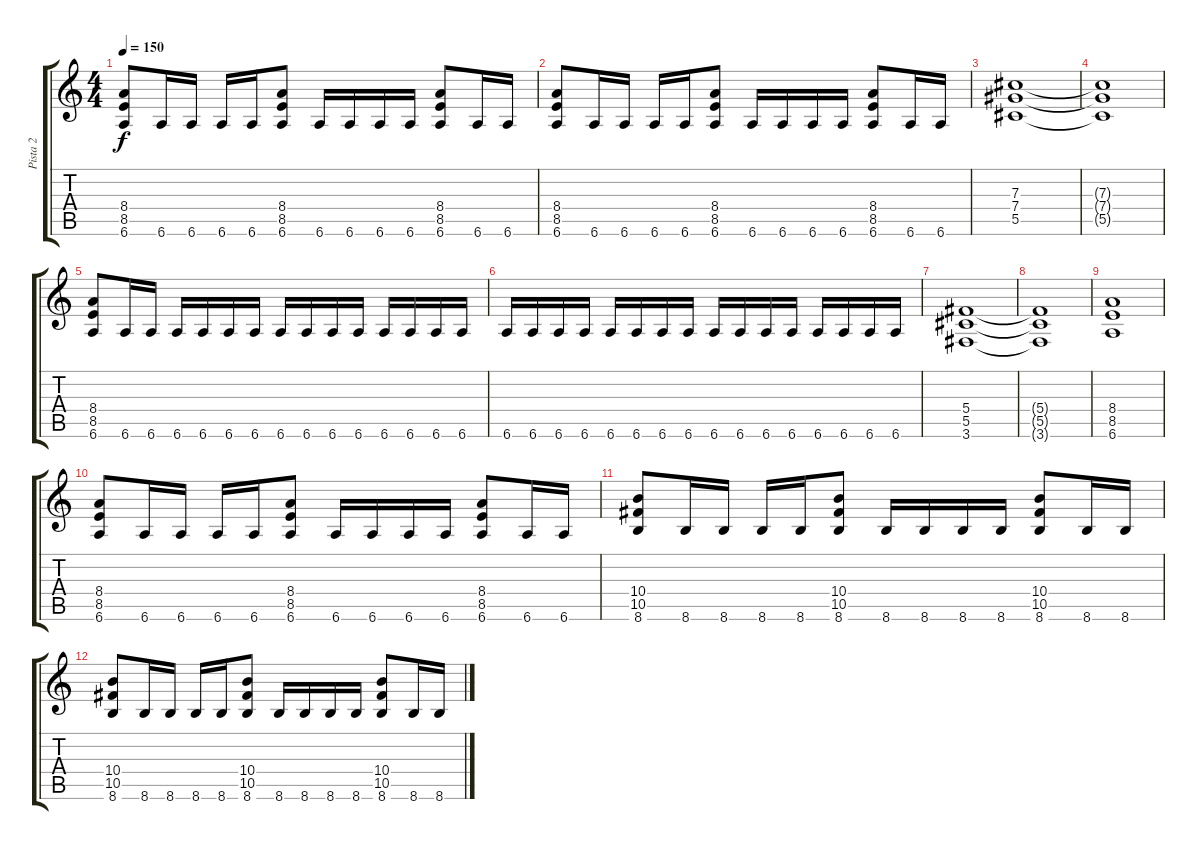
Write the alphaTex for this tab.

\track ("Pista 2" "Pista 2") {instrument distortionguitar}
\staff {score tabs}
\tuning (Eb4 Bb3 Gb3 Db3 Ab2 Eb2) {hide}
\ts (4 4)
\tempo 150
\clef g2
\ks c
(8.4 8.5 6.6).8{dy f} 6.6.16 6.6.16 6.6.16 6.6.16 (8.4 8.5 6.6).8 6.6.16 6.6.16 6.6.16 6.6.16 (8.4 8.5 6.6).8 6.6.16 6.6.16 |
(8.4 8.5 6.6).8 6.6.16 6.6.16 6.6.16 6.6.16 (8.4 8.5 6.6).8 6.6.16 6.6.16 6.6.16 6.6.16 (8.4 8.5 6.6).8 6.6.16 6.6.16 |
(7.3 7.4 5.5).1 |
(7.3{t} 7.4{t} 5.5{t}).1 |
(8.4 8.5 6.6).8 6.6.16 6.6.16 6.6.16 6.6.16 6.6.16 6.6.16 6.6.16 6.6.16 6.6.16 6.6.16 6.6.16 6.6.16 6.6.16 6.6.16 |
6.6.16 6.6.16 6.6.16 6.6.16 6.6.16 6.6.16 6.6.16 6.6.16 6.6.16 6.6.16 6.6.16 6.6.16 6.6.16 6.6.16 6.6.16 6.6.16 |
(5.4 5.5 3.6).1 |
(5.4{t} 5.5{t} 3.6{t}).1 |
(8.4 8.5 6.6).1 |
(8.4 8.5 6.6).8 6.6.16 6.6.16 6.6.16 6.6.16 (8.4 8.5 6.6).8 6.6.16 6.6.16 6.6.16 6.6.16 (8.4 8.5 6.6).8 6.6.16 6.6.16 |
(10.4 10.5 8.6).8 8.6.16 8.6.16 8.6.16 8.6.16 (10.4 10.5 8.6).8 8.6.16 8.6.16 8.6.16 8.6.16 (10.4 10.5 8.6).8 8.6.16 8.6.16 |
(10.4 10.5 8.6).8 8.6.16 8.6.16 8.6.16 8.6.16 (10.4 10.5 8.6).8 8.6.16 8.6.16 8.6.16 8.6.16 (10.4 10.5 8.6).8 8.6.16 8.6.16
